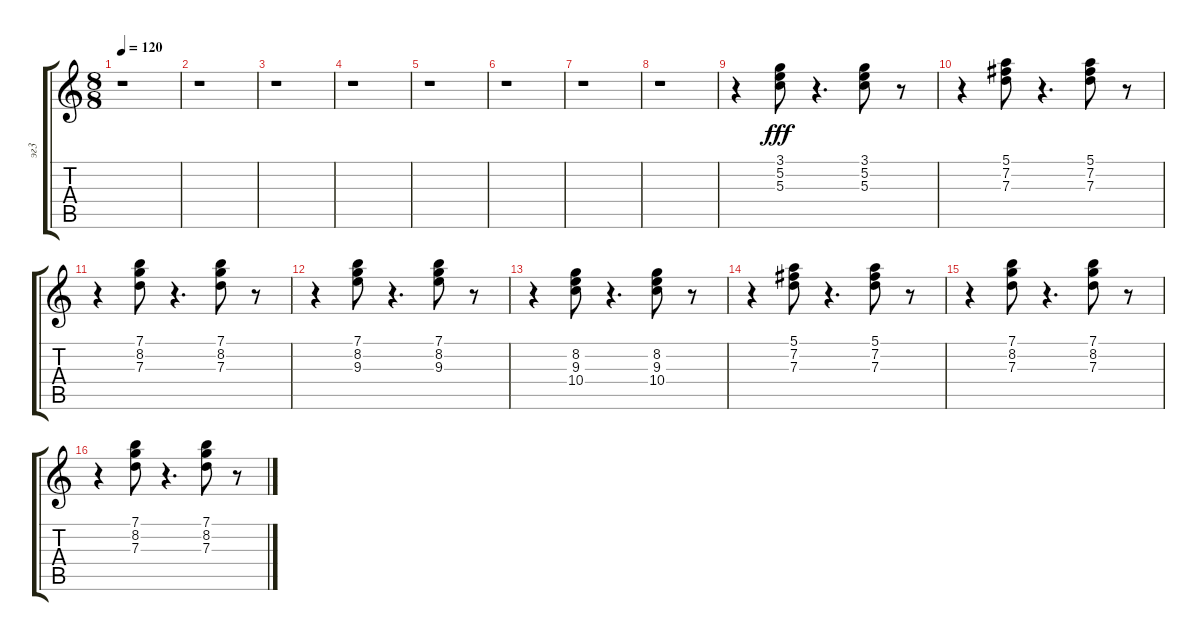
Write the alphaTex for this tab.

\track ("эг3" "эг3") {instrument overdrivenguitar}
\staff {score tabs}
\tuning (E4 B3 G3 D3 A2 E2) {hide}
\ts (8 8)
\tempo 120
\clef g2
\ks c
r.1{dy f} |
r.1 |
r.1 |
r.1 |
r.1 |
r.1 |
r.1 |
r.1 |
r.4 (3.1 5.2 5.3).8{dy fff} r.4{d} (3.1 5.2 5.3).8 r.8 |
r.4 (5.1 7.2 7.3).8 r.4{d} (5.1 7.2 7.3).8 r.8 |
r.4 (7.1 8.2 7.3).8 r.4{d} (7.1 8.2 7.3).8 r.8 |
r.4 (7.1 8.2 9.3).8 r.4{d} (7.1 8.2 9.3).8 r.8 |
r.4 (8.2 9.3 10.4).8 r.4{d} (8.2 9.3 10.4).8 r.8 |
r.4 (5.1 7.2 7.3).8 r.4{d} (5.1 7.2 7.3).8 r.8 |
r.4 (7.1 8.2 7.3).8 r.4{d} (7.1 8.2 7.3).8 r.8 |
r.4 (7.1 8.2 7.3).8 r.4{d} (7.1 8.2 7.3).8 r.8
